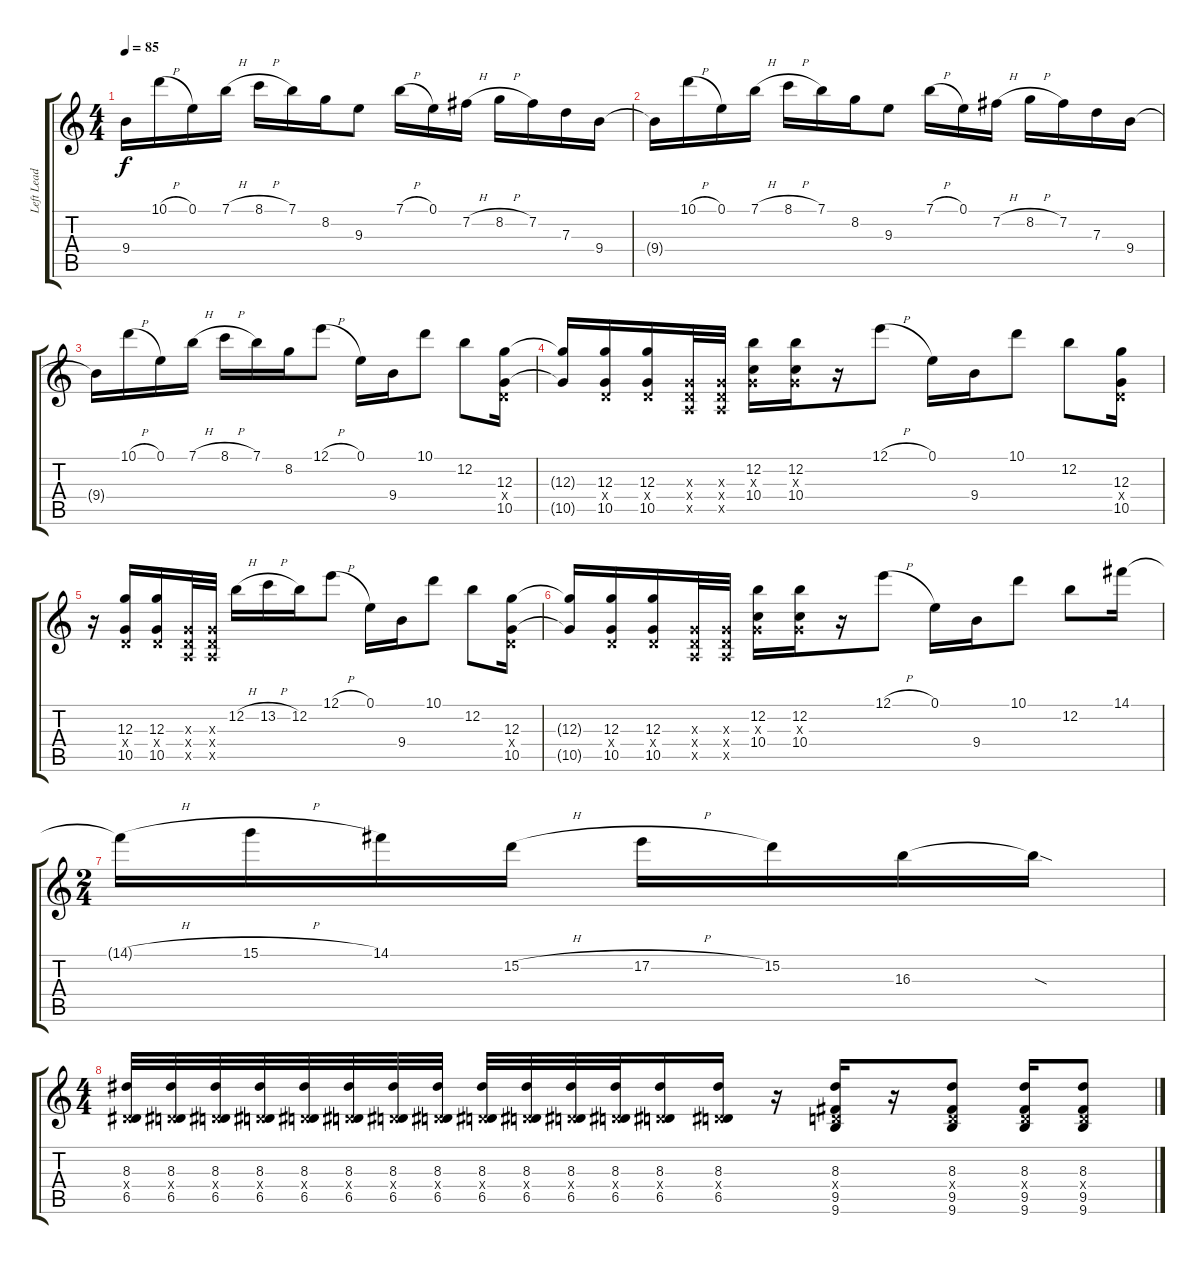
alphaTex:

\track ("Left Lead Guitar (by remy2828)" "Left Lead ") {instrument distortionguitar}
\staff {score tabs}
\tuning (E4 B3 G3 D3 A2 D2) {hide}
\ts (4 4)
\tempo 85
\clef g2
\ks c
9.4{t}.16{dy f} 10.1{h}.16 0.1.16 7.1{h}.16 8.1{h}.16 7.1.16 8.2.16 9.3.8 7.1{h}.16 0.1.16 7.2{h}.16 8.2{h}.16 7.2.16 7.3.16 9.4.16 |
9.4{t}.16 10.1{h}.16 0.1.16 7.1{h}.16 8.1{h}.16 7.1.16 8.2.16 9.3.8 7.1{h}.16 0.1.16 7.2{h}.16 8.2{h}.16 7.2.16 7.3.16 9.4.16 |
9.4{t}.16 10.1{h}.16 0.1.16 7.1{h}.16 8.1{h}.16 7.1.16 8.2.16 12.1{h}.8 0.1.16 9.4.16 10.1.8 12.2.8 (12.3 0.4{x} 10.5).16 |
(12.3{t} 10.5{t}).16 (12.3 0.4{x} 10.5).16 (12.3 0.4{x} 10.5).16 (0.3{x} 0.4{x} 0.5{x}).32 (0.3{x} 0.4{x} 0.5{x}).32 (12.2 0.3{x} 10.4).16 (12.2 0.3{x} 10.4).16 r.16 12.1{h}.8 0.1.16 9.4.16 10.1.8 12.2.8 (12.3 0.4{x} 10.5).16 |
r.16 (12.3 0.4{x} 10.5).16 (12.3 0.4{x} 10.5).16 (0.3{x} 0.4{x} 0.5{x}).32 (0.3{x} 0.4{x} 0.5{x}).32 12.2{h}.16 13.2{h}.16 12.2.16 12.1{h}.8 0.1.16 9.4.16 10.1.8 12.2.8 (12.3 0.4{x} 10.5).16 |
(12.3{t} 10.5{t}).16 (12.3 0.4{x} 10.5).16 (12.3 0.4{x} 10.5).16 (0.3{x} 0.4{x} 0.5{x}).32 (0.3{x} 0.4{x} 0.5{x}).32 (12.2 0.3{x} 10.4).16 (12.2 0.3{x} 10.4).16 r.16 12.1{h}.8 0.1.16 9.4.16 10.1.8 12.2.8 14.1.16 |
\ts (2 4)
14.1{h t}.16 15.1{h}.16 14.1.16 15.2{h}.16 17.2{h}.16 15.2.16 16.3.16 16.3{sod t}.16 |
\ts (4 4)
(8.3 0.4{x} 6.5).32 (8.3 0.4{x} 6.5).32 (8.3 0.4{x} 6.5).32 (8.3 0.4{x} 6.5).32 (8.3 0.4{x} 6.5).32 (8.3 0.4{x} 6.5).32 (8.3 0.4{x} 6.5).32 (8.3 0.4{x} 6.5).32 (8.3 0.4{x} 6.5).32 (8.3 0.4{x} 6.5).32 (8.3 0.4{x} 6.5).32 (8.3 0.4{x} 6.5).32 (8.3 0.4{x} 6.5).16 (8.3 0.4{x} 6.5).16 r.16 (8.3 0.4{x} 9.5 9.6).16 r.16 (8.3 0.4{x} 9.5 9.6).8 (8.3 0.4{x} 9.5 9.6).16 (8.3 0.4{x} 9.5 9.6).8
